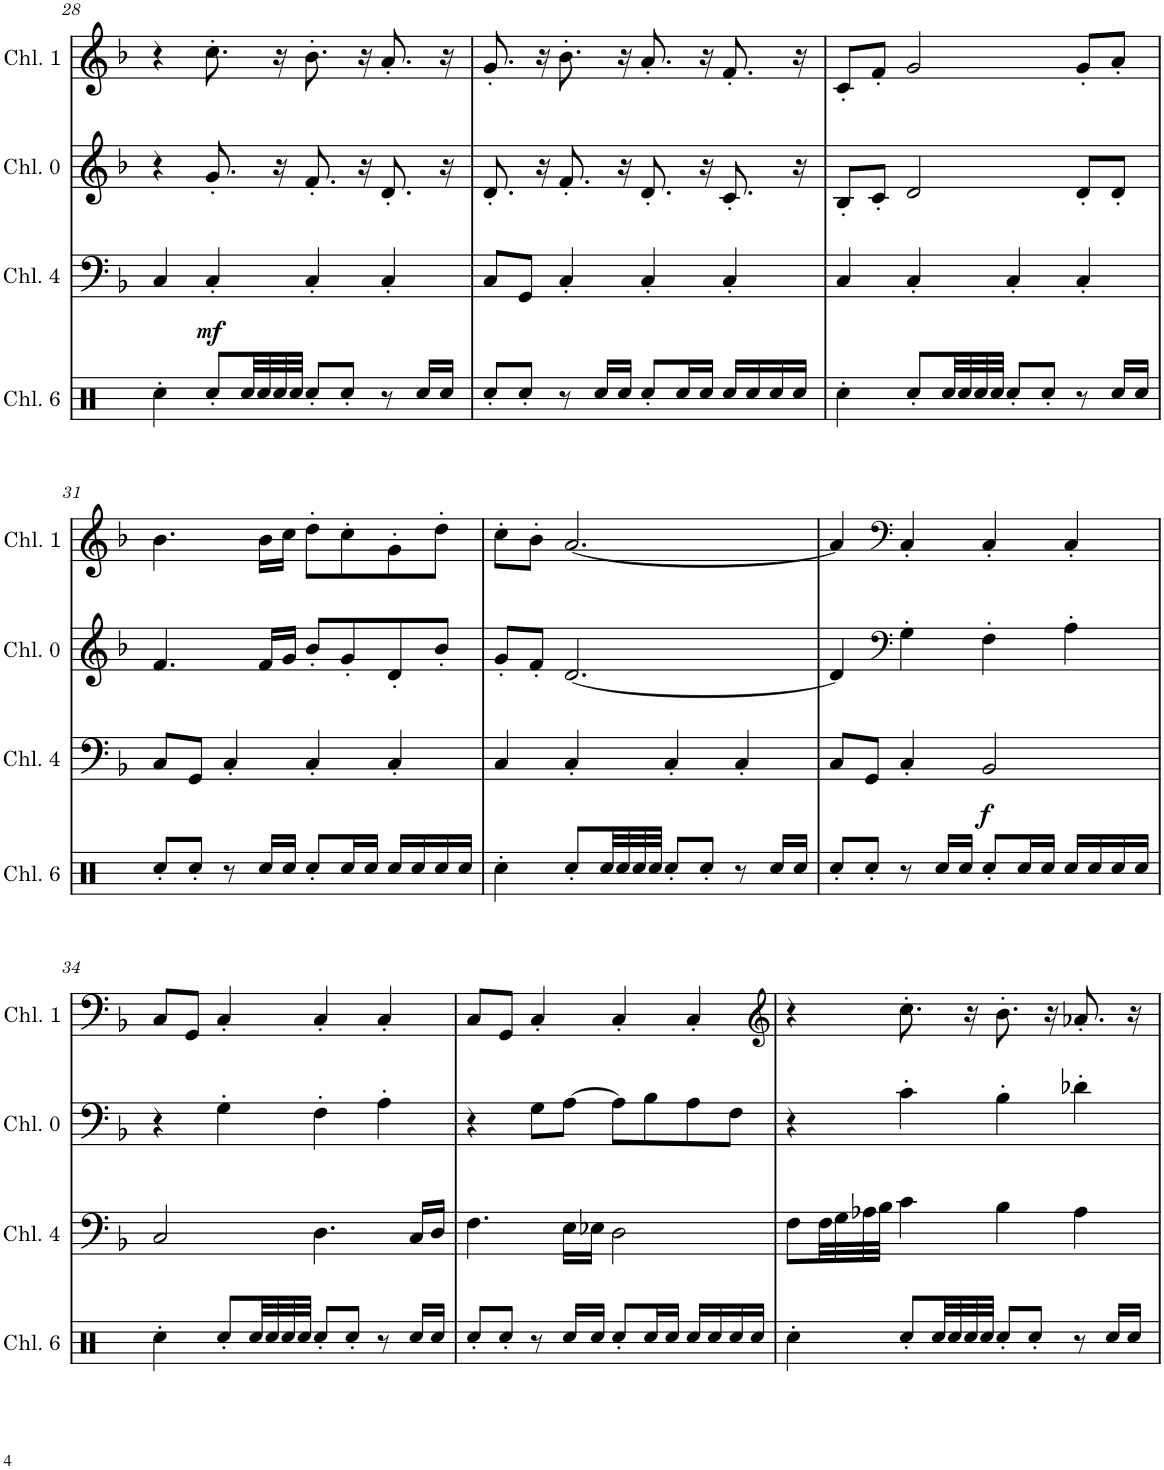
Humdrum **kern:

**kern	**kern	**dynam	**kern	**kern
*part4	*part3	*part3	*part2	*part1
*staff4	*staff3	*staff3	*staff2	*staff1
*I"Channel 6	*I"Channel 4	*	*I"Channel 0	*I"Channel 1
*I'Chl. 6	*I'Chl. 4	*	*I'Chl. 0	*I'Chl. 1
!!LO:PB:g=z
*clefX	*clefF4	*	*clefG2	*clefG2
*k[]	*k[b-]	*	*k[b-]	*k[b-]
*M4/4	*M4/4	*	*M4/4	*M4/4
=28	=28	=28	=28	=28
4Rcc'\	4C/	.	4r	4r
!	!	!LO:DY:b	!	!
8Rcc'/L	4C'/	mf	8.g'/	8.cc'\
32Rcc/LL	.	.	.	.
32Rcc/	.	.	.	.
32Rcc/	.	.	16r	16r
32Rcc/JJJ	.	.	.	.
8Rcc'/L	4C'/	.	8.f'/	8.b-'\
8Rcc'/J	.	.	.	.
.	.	.	16r	16r
8r	4C'/	.	8.d'/	8.a'/
16Rcc/LL	.	.	.	.
16Rcc/JJ	.	.	16r	16r
=29	=29	=29	=29	=29
8Rcc'/L	8C/L	.	8.d'/	8.g'/
8Rcc'/J	8GG/J	.	.	.
.	.	.	16r	16r
8r	4C'/	.	8.f'/	8.b-'\
16Rcc/LL	.	.	.	.
16Rcc/JJ	.	.	16r	16r
8Rcc'/L	4C'/	.	8.d'/	8.a'/
16Rcc/L	.	.	.	.
16Rcc/JJ	.	.	16r	16r
16Rcc/LL	4C'/	.	8.c'/	8.f'/
16Rcc/	.	.	.	.
16Rcc/	.	.	.	.
16Rcc/JJ	.	.	16r	16r
=30	=30	=30	=30	=30
4Rcc'\	4C/	.	8B-'/L	8c'/L
.	.	.	8c'/J	8f'/J
8Rcc'/L	4C'/	.	2d/	2g/
32Rcc/LL	.	.	.	.
32Rcc/	.	.	.	.
32Rcc/	.	.	.	.
32Rcc/JJJ	.	.	.	.
8Rcc'/L	4C'/	.	.	.
8Rcc'/J	.	.	.	.
8r	4C'/	.	8d'/L	8g'/L
16Rcc/LL	.	.	8d'/J	8a'/J
16Rcc/JJ	.	.	.	.
!!LO:LB:g=z
=31	=31	=31	=31	=31
8Rcc'/L	8C/L	.	4.f/	4.b-\
8Rcc'/J	8GG/J	.	.	.
8r	4C'/	.	.	.
16Rcc/LL	.	.	16f/LL	16b-\LL
16Rcc/JJ	.	.	16g/JJ	16cc\JJ
8Rcc'/L	4C'/	.	8b-'/L	8dd'\L
16Rcc/L	.	.	8g'/	8cc'\
16Rcc/JJ	.	.	.	.
16Rcc/LL	4C'/	.	8d'/	8g'\
16Rcc/	.	.	.	.
16Rcc/	.	.	8b-'/J	8dd'\J
16Rcc/JJ	.	.	.	.
=32	=32	=32	=32	=32
4Rcc'\	4C/	.	8g'/L	8cc'\L
.	.	.	8f'/J	8b-'\J
8Rcc'/L	4C'/	.	[2.d/	[2.a/
32Rcc/LL	.	.	.	.
32Rcc/	.	.	.	.
32Rcc/	.	.	.	.
32Rcc/JJJ	.	.	.	.
8Rcc'/L	4C'/	.	.	.
8Rcc'/J	.	.	.	.
8r	4C'/	.	.	.
16Rcc/LL	.	.	.	.
16Rcc/JJ	.	.	.	.
=33	=33	=33	=33	=33
8Rcc'/L	8C/L	.	4d/]	4a/]
8Rcc'/J	8GG/J	.	.	.
*	*	*	*clefF4	*clefF4
8r	4C'/	.	4G'\	4C'/
16Rcc/LL	.	.	.	.
16Rcc/JJ	.	.	.	.
!	!	!LO:DY:b	!	!
8Rcc'/L	2BB-/	f	4F'\	4C'/
16Rcc/L	.	.	.	.
16Rcc/JJ	.	.	.	.
16Rcc/LL	.	.	4A'\	4C'/
16Rcc/	.	.	.	.
16Rcc/	.	.	.	.
16Rcc/JJ	.	.	.	.
!!LO:LB:g=z
=34	=34	=34	=34	=34
4Rcc'\	2C/	.	4r	8C/L
.	.	.	.	8GG/J
8Rcc'/L	.	.	4G'\	4C'/
32Rcc/LL	.	.	.	.
32Rcc/	.	.	.	.
32Rcc/	.	.	.	.
32Rcc/JJJ	.	.	.	.
8Rcc'/L	4.D\	.	4F'\	4C'/
8Rcc'/J	.	.	.	.
8r	.	.	4A'\	4C'/
16Rcc/LL	16C/LL	.	.	.
16Rcc/JJ	16D/JJ	.	.	.
=35	=35	=35	=35	=35
8Rcc'/L	4.F\	.	4r	8C/L
8Rcc'/J	.	.	.	8GG/J
8r	.	.	8G\L	4C'/
16Rcc/LL	16E\LL	.	[8A\J	.
16Rcc/JJ	16E-X\JJ	.	.	.
8Rcc'/L	2D\	.	8A\L]	4C'/
16Rcc/L	.	.	8B-\	.
16Rcc/JJ	.	.	.	.
16Rcc/LL	.	.	8A\	4C'/
16Rcc/	.	.	.	.
16Rcc/	.	.	8F\J	.
16Rcc/JJ	.	.	.	.
=36	=36	=36	=36	=36
*	*	*	*	*clefG2
4Rcc'\	8F\L	.	4r	4r
.	32F\LL	.	.	.
.	32G\	.	.	.
.	32A-X\	.	.	.
.	32B-\JJJ	.	.	.
8Rcc'/L	4c\	.	4c'\	8.cc'\
32Rcc/LL	.	.	.	.
32Rcc/	.	.	.	.
32Rcc/	.	.	.	16r
32Rcc/JJJ	.	.	.	.
8Rcc'/L	4B-\	.	4B-'\	8.b-'\
8Rcc'/J	.	.	.	.
.	.	.	.	16r
8r	4A-\	.	4d-X'\	8.a-X'/
16Rcc/LL	.	.	.	.
16Rcc/JJ	.	.	.	16r
=	=	=	=	=
*-	*-	*-	*-	*-
